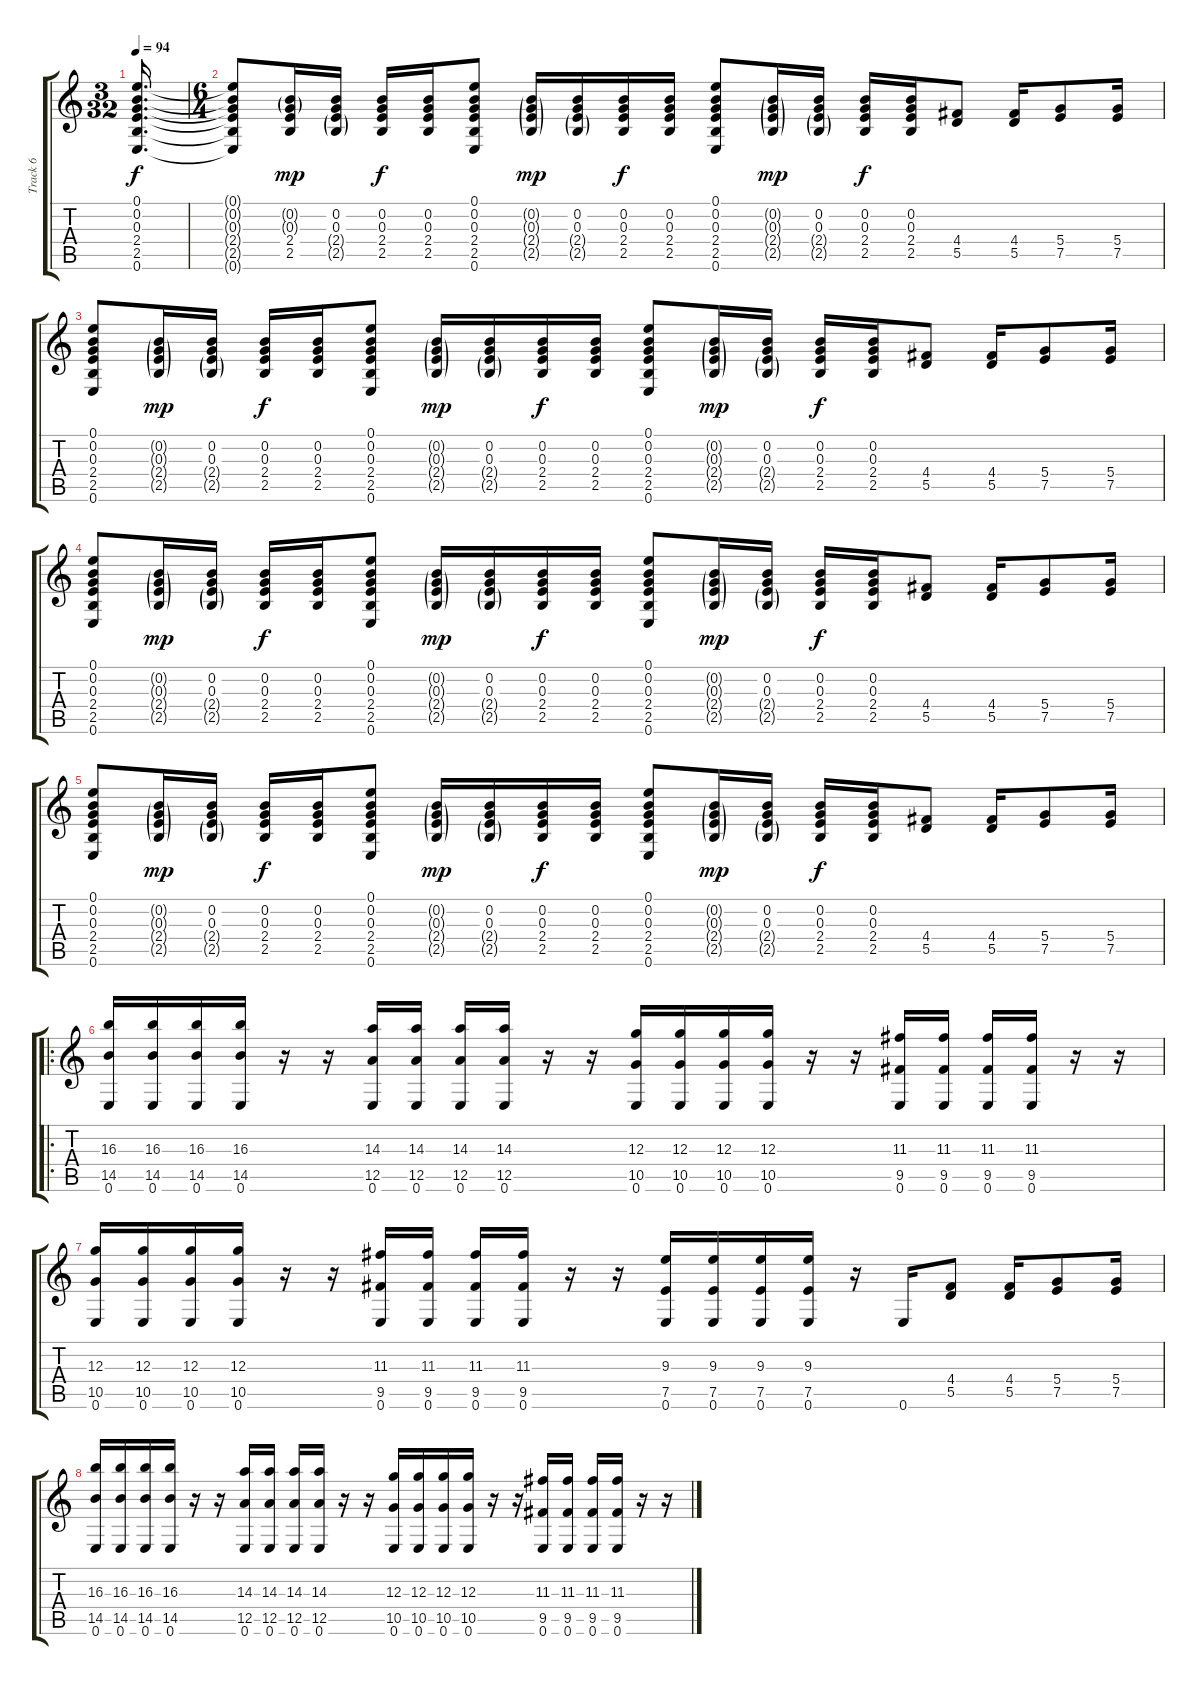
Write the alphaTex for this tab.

\track ("Track 6" "Track 6") {instrument acousticguitarsteel}
\staff {score tabs}
\tuning (E4 B3 G3 D3 A2 E2) {hide}
\ts (3 32)
\tempo 94
\clef g2
\ks c
(0.1 0.2 0.3 2.4 2.5 0.6).16{d dy f instrument acousticguitarsteel} |
\ts (6 4)
(0.1{t} 0.2{t} 0.3{t} 2.4{t} 2.5{t} 0.6{t}).8 (0.2{g} 0.3{g} 2.4 2.5).16{dy mp} (0.2 0.3 2.4{g} 2.5{g}).16 (0.2 0.3 2.4 2.5).16{dy f} (0.2 0.3 2.4 2.5).16 (0.1 0.2 0.3 2.4 2.5 0.6).8 (0.2{g} 0.3{g} 2.4{g} 2.5{g}).16{dy mp} (0.2 0.3 2.4{g} 2.5{g}).16 (0.2 0.3 2.4 2.5).16{dy f} (0.2 0.3 2.4 2.5).16 (0.1 0.2 0.3 2.4 2.5 0.6).8 (0.2{g} 0.3{g} 2.4{g} 2.5{g}).16{dy mp} (0.2 0.3 2.4{g} 2.5{g}).16 (0.2 0.3 2.4 2.5).16{dy f} (0.2 0.3 2.4 2.5).16 (4.4 5.5).8 (4.4 5.5).16 (5.4 7.5).8 (5.4 7.5).16 |
(0.1 0.2 0.3 2.4 2.5 0.6).8 (0.2{g} 0.3{g} 2.4{g} 2.5{g}).16{dy mp} (0.2 0.3 2.4{g} 2.5{g}).16 (0.2 0.3 2.4 2.5).16{dy f} (0.2 0.3 2.4 2.5).16 (0.1 0.2 0.3 2.4 2.5 0.6).8 (0.2{g} 0.3{g} 2.4{g} 2.5{g}).16{dy mp} (0.2 0.3 2.4{g} 2.5{g}).16 (0.2 0.3 2.4 2.5).16{dy f} (0.2 0.3 2.4 2.5).16 (0.1 0.2 0.3 2.4 2.5 0.6).8 (0.2{g} 0.3{g} 2.4{g} 2.5{g}).16{dy mp} (0.2 0.3 2.4{g} 2.5{g}).16 (0.2 0.3 2.4 2.5).16{dy f} (0.2 0.3 2.4 2.5).16 (4.4 5.5).8 (4.4 5.5).16 (5.4 7.5).8 (5.4 7.5).16 |
(0.1 0.2 0.3 2.4 2.5 0.6).8 (0.2{g} 0.3{g} 2.4{g} 2.5{g}).16{dy mp} (0.2 0.3 2.4{g} 2.5{g}).16 (0.2 0.3 2.4 2.5).16{dy f} (0.2 0.3 2.4 2.5).16 (0.1 0.2 0.3 2.4 2.5 0.6).8 (0.2{g} 0.3{g} 2.4{g} 2.5{g}).16{dy mp} (0.2 0.3 2.4{g} 2.5{g}).16 (0.2 0.3 2.4 2.5).16{dy f} (0.2 0.3 2.4 2.5).16 (0.1 0.2 0.3 2.4 2.5 0.6).8 (0.2{g} 0.3{g} 2.4{g} 2.5{g}).16{dy mp} (0.2 0.3 2.4{g} 2.5{g}).16 (0.2 0.3 2.4 2.5).16{dy f} (0.2 0.3 2.4 2.5).16 (4.4 5.5).8 (4.4 5.5).16 (5.4 7.5).8 (5.4 7.5).16 |
(0.1 0.2 0.3 2.4 2.5 0.6).8 (0.2{g} 0.3{g} 2.4{g} 2.5{g}).16{dy mp} (0.2 0.3 2.4{g} 2.5{g}).16 (0.2 0.3 2.4 2.5).16{dy f} (0.2 0.3 2.4 2.5).16 (0.1 0.2 0.3 2.4 2.5 0.6).8 (0.2{g} 0.3{g} 2.4{g} 2.5{g}).16{dy mp} (0.2 0.3 2.4{g} 2.5{g}).16 (0.2 0.3 2.4 2.5).16{dy f} (0.2 0.3 2.4 2.5).16 (0.1 0.2 0.3 2.4 2.5 0.6).8 (0.2{g} 0.3{g} 2.4{g} 2.5{g}).16{dy mp} (0.2 0.3 2.4{g} 2.5{g}).16 (0.2 0.3 2.4 2.5).16{dy f} (0.2 0.3 2.4 2.5).16 (4.4 5.5).8 (4.4 5.5).16 (5.4 7.5).8 (5.4 7.5).16 |
\ro
(16.3 14.5 0.6).16 (16.3 14.5 0.6).16 (16.3 14.5 0.6).16 (16.3 14.5 0.6).16 r.16 r.16 (14.3 12.5 0.6).16 (14.3 12.5 0.6).16 (14.3 12.5 0.6).16 (14.3 12.5 0.6).16 r.16 r.16 (12.3 10.5 0.6).16 (12.3 10.5 0.6).16 (12.3 10.5 0.6).16 (12.3 10.5 0.6).16 r.16 r.16 (11.3 9.5 0.6).16 (11.3 9.5 0.6).16 (11.3 9.5 0.6).16 (11.3 9.5 0.6).16 r.16 r.16 |
(12.3 10.5 0.6).16 (12.3 10.5 0.6).16 (12.3 10.5 0.6).16 (12.3 10.5 0.6).16 r.16 r.16 (11.3 9.5 0.6).16 (11.3 9.5 0.6).16 (11.3 9.5 0.6).16 (11.3 9.5 0.6).16 r.16 r.16 (9.3 7.5 0.6).16 (9.3 7.5 0.6).16 (9.3 7.5 0.6).16 (9.3 7.5 0.6).16 r.16 0.6.16 (4.4 5.5).8 (4.4 5.5).16 (5.4 7.5).8 (5.4 7.5).16 |
(16.3 14.5 0.6).16 (16.3 14.5 0.6).16 (16.3 14.5 0.6).16 (16.3 14.5 0.6).16 r.16 r.16 (14.3 12.5 0.6).16 (14.3 12.5 0.6).16 (14.3 12.5 0.6).16 (14.3 12.5 0.6).16 r.16 r.16 (12.3 10.5 0.6).16 (12.3 10.5 0.6).16 (12.3 10.5 0.6).16 (12.3 10.5 0.6).16 r.16 r.16 (11.3 9.5 0.6).16 (11.3 9.5 0.6).16 (11.3 9.5 0.6).16 (11.3 9.5 0.6).16 r.16 r.16
